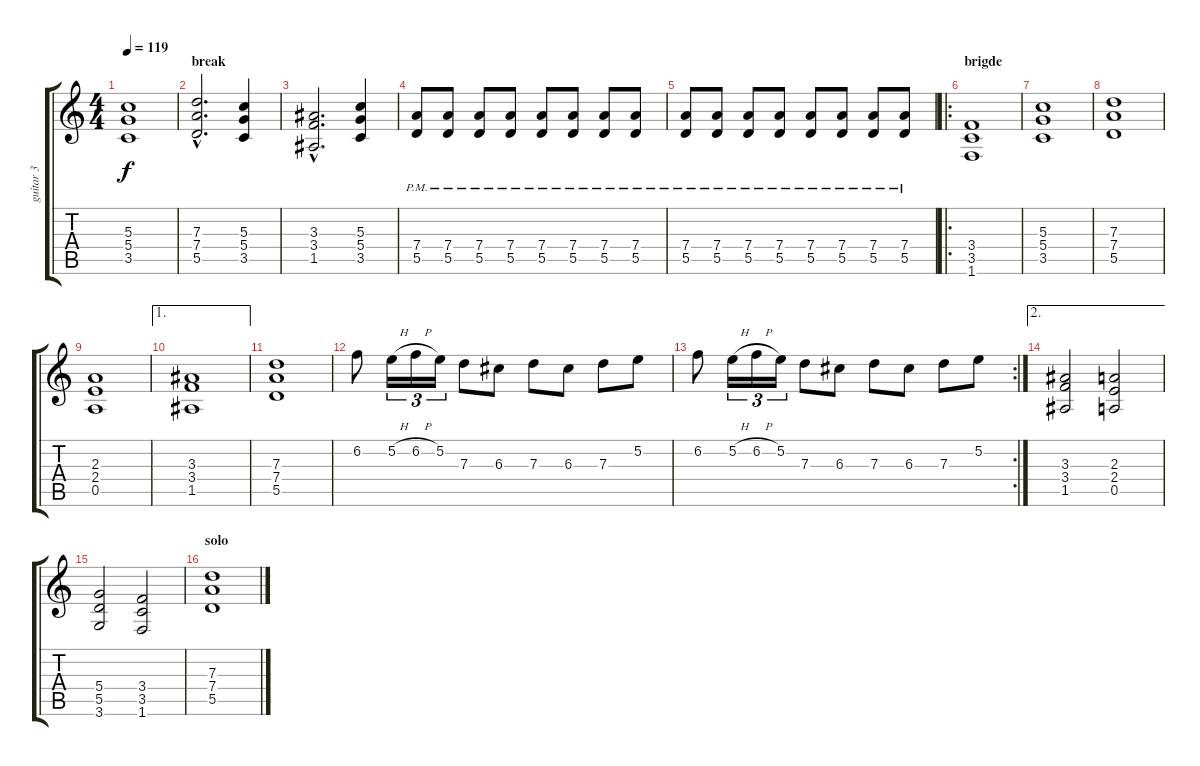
\track ("guitar 3" "guitar 3") {instrument distortionguitar}
\staff {score tabs}
\tuning (E4 B3 G3 D3 A2 E2) {hide}
\ts (4 4)
\tempo 119
\clef g2
\ks c
(5.3 5.4 3.5).1{dy f} |
\section ("" "break")
(7.3{hac} 7.4{hac} 5.5{hac}).2{d} (5.3 5.4 3.5).4 |
(3.3{hac} 3.4{hac} 1.5{hac}).2{d} (5.3 5.4 3.5).4 |
(7.4{pm} 5.5{pm}).8 (7.4{pm} 5.5{pm}).8 (7.4{pm} 5.5{pm}).8 (7.4{pm} 5.5{pm}).8 (7.4{pm} 5.5{pm}).8 (7.4{pm} 5.5{pm}).8 (7.4{pm} 5.5{pm}).8 (7.4{pm} 5.5{pm}).8 |
(7.4{pm} 5.5{pm}).8 (7.4{pm} 5.5{pm}).8 (7.4{pm} 5.5{pm}).8 (7.4{pm} 5.5{pm}).8 (7.4{pm} 5.5{pm}).8 (7.4{pm} 5.5{pm}).8 (7.4{pm} 5.5{pm}).8 (7.4{pm} 5.5{pm}).8 |
\ro
\section ("" "brigde")
(3.4 3.5 1.6).1 |
(5.3 5.4 3.5).1 |
(7.3 7.4 5.5).1 |
(2.3 2.4 0.5).1 |
\ae 1
(3.3 3.4 1.5).1 |
(7.3 7.4 5.5).1 |
6.2.8 5.2{h}.16{tu (3 2)} 6.2{h}.16{tu (3 2)} 5.2.16{tu (3 2)} 7.3.8 6.3.8 7.3.8 6.3.8 7.3.8 5.2.8 |
\rc 2
6.2.8 5.2{h}.16{tu (3 2)} 6.2{h}.16{tu (3 2)} 5.2.16{tu (3 2)} 7.3.8 6.3.8 7.3.8 6.3.8 7.3.8 5.2.8 |
\ae 2
(3.3 3.4 1.5).2 (2.3 2.4 0.5).2 |
(5.4 5.5 3.6).2 (3.4 3.5 1.6).2 |
\section ("" "solo")
(7.3 7.4 5.5).1
